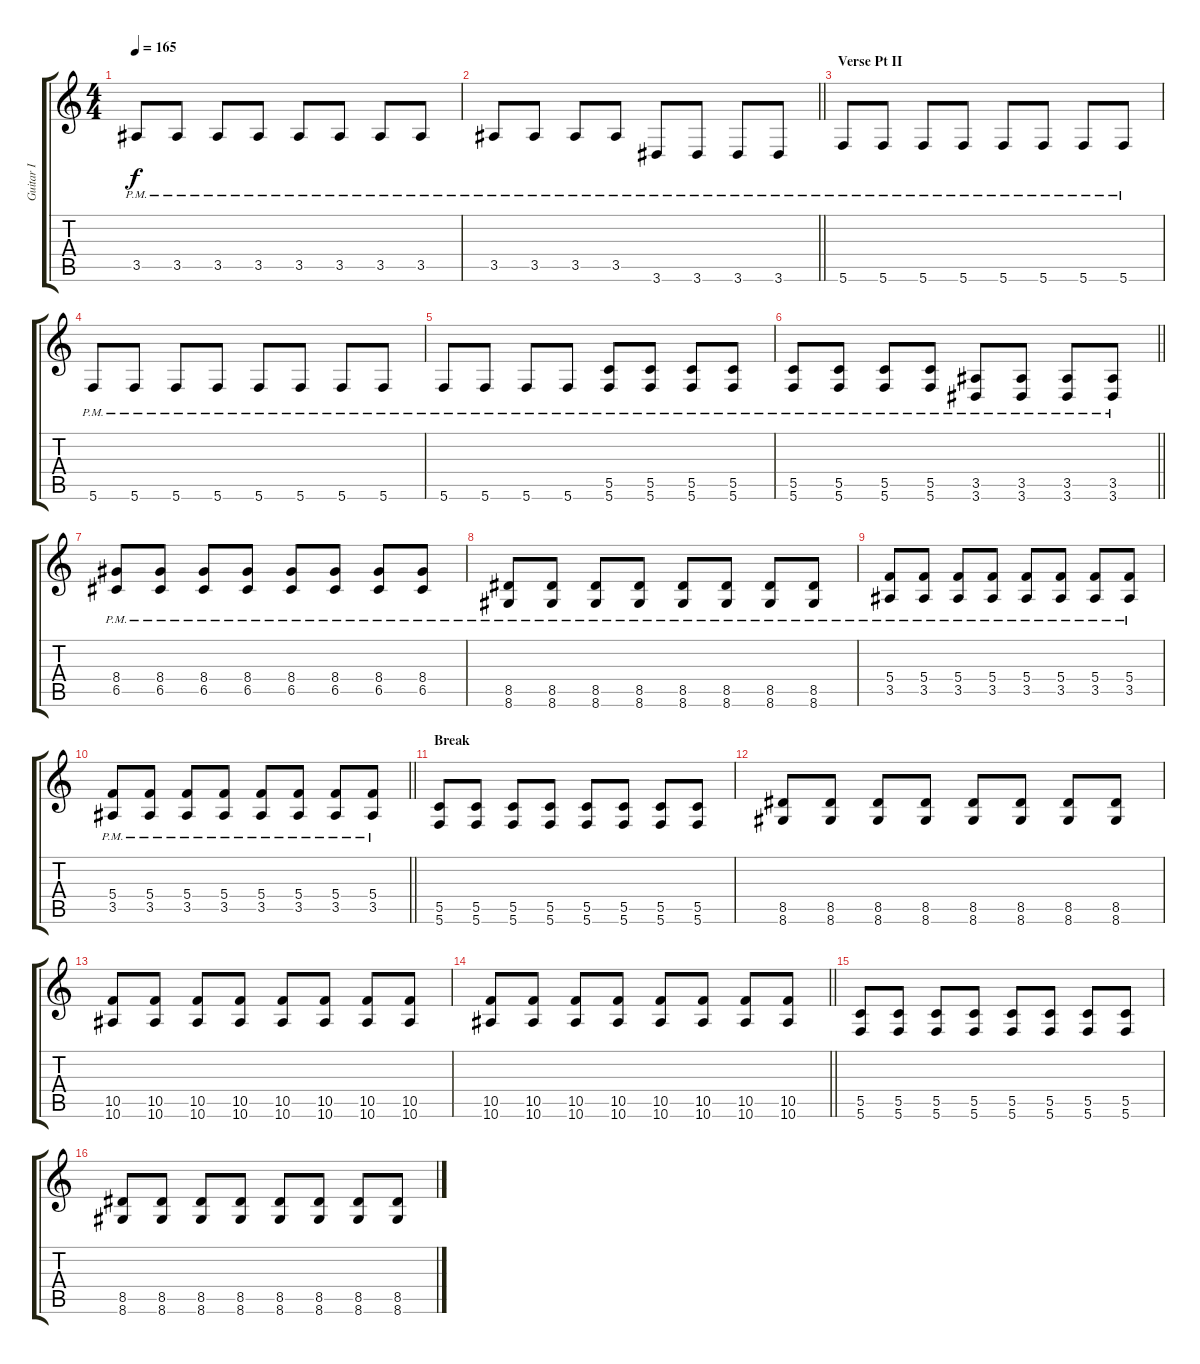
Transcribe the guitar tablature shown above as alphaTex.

\track ("Guitar I" "Guitar I") {instrument distortionguitar}
\staff {score tabs}
\tuning (D4 A3 F3 C3 G2 C2) {hide}
\ts (4 4)
\tempo 165
\clef g2
\ks c
3.5{pm}.8{dy f} 3.5{pm}.8 3.5{pm}.8 3.5{pm}.8 3.5{pm}.8 3.5{pm}.8 3.5{pm}.8 3.5{pm}.8 |
\barLineRight lightlight
3.5{pm}.8 3.5{pm}.8 3.5{pm}.8 3.5{pm}.8 3.6{pm}.8 3.6{pm}.8 3.6{pm}.8 3.6{pm}.8 |
\section ("" "Verse Pt II")
5.6{pm}.8 5.6{pm}.8 5.6{pm}.8 5.6{pm}.8 5.6{pm}.8 5.6{pm}.8 5.6{pm}.8 5.6{pm}.8 |
5.6{pm}.8 5.6{pm}.8 5.6{pm}.8 5.6{pm}.8 5.6{pm}.8 5.6{pm}.8 5.6{pm}.8 5.6{pm}.8 |
5.6{pm}.8 5.6{pm}.8 5.6{pm}.8 5.6{pm}.8 (5.5{pm} 5.6{pm}).8 (5.5{pm} 5.6{pm}).8 (5.5{pm} 5.6{pm}).8 (5.5{pm} 5.6{pm}).8 |
\barLineRight lightlight
(5.5{pm} 5.6{pm}).8 (5.5{pm} 5.6{pm}).8 (5.5{pm} 5.6{pm}).8 (5.5{pm} 5.6{pm}).8 (3.5{pm} 3.6{pm}).8 (3.5{pm} 3.6{pm}).8 (3.5{pm} 3.6{pm}).8 (3.5{pm} 3.6{pm}).8 |
\section ("" "")
(8.4{pm} 6.5{pm}).8 (8.4{pm} 6.5{pm}).8 (8.4{pm} 6.5{pm}).8 (8.4{pm} 6.5{pm}).8 (8.4{pm} 6.5{pm}).8 (8.4{pm} 6.5{pm}).8 (8.4{pm} 6.5{pm}).8 (8.4{pm} 6.5{pm}).8 |
(8.5{pm} 8.6{pm}).8 (8.5{pm} 8.6{pm}).8 (8.5{pm} 8.6{pm}).8 (8.5{pm} 8.6{pm}).8 (8.5{pm} 8.6{pm}).8 (8.5{pm} 8.6{pm}).8 (8.5{pm} 8.6{pm}).8 (8.5{pm} 8.6{pm}).8 |
(5.4{pm} 3.5{pm}).8 (5.4{pm} 3.5{pm}).8 (5.4{pm} 3.5{pm}).8 (5.4{pm} 3.5{pm}).8 (5.4{pm} 3.5{pm}).8 (5.4{pm} 3.5{pm}).8 (5.4{pm} 3.5{pm}).8 (5.4{pm} 3.5{pm}).8 |
\barLineRight lightlight
(5.4{pm} 3.5{pm}).8 (5.4{pm} 3.5{pm}).8 (5.4{pm} 3.5{pm}).8 (5.4{pm} 3.5{pm}).8 (5.4{pm} 3.5{pm}).8 (5.4{pm} 3.5{pm}).8 (5.4{pm} 3.5{pm}).8 (5.4{pm} 3.5{pm}).8 |
\section ("" "Break")
(5.5 5.6).8 (5.5 5.6).8 (5.5 5.6).8 (5.5 5.6).8 (5.5 5.6).8 (5.5 5.6).8 (5.5 5.6).8 (5.5 5.6).8 |
(8.5 8.6).8 (8.5 8.6).8 (8.5 8.6).8 (8.5 8.6).8 (8.5 8.6).8 (8.5 8.6).8 (8.5 8.6).8 (8.5 8.6).8 |
(10.5 10.6).8 (10.5 10.6).8 (10.5 10.6).8 (10.5 10.6).8 (10.5 10.6).8 (10.5 10.6).8 (10.5 10.6).8 (10.5 10.6).8 |
\barLineRight lightlight
(10.5 10.6).8 (10.5 10.6).8 (10.5 10.6).8 (10.5 10.6).8 (10.5 10.6).8 (10.5 10.6).8 (10.5 10.6).8 (10.5 10.6).8 |
\section ("" "")
(5.5 5.6).8 (5.5 5.6).8 (5.5 5.6).8 (5.5 5.6).8 (5.5 5.6).8 (5.5 5.6).8 (5.5 5.6).8 (5.5 5.6).8 |
(8.5 8.6).8 (8.5 8.6).8 (8.5 8.6).8 (8.5 8.6).8 (8.5 8.6).8 (8.5 8.6).8 (8.5 8.6).8 (8.5 8.6).8
